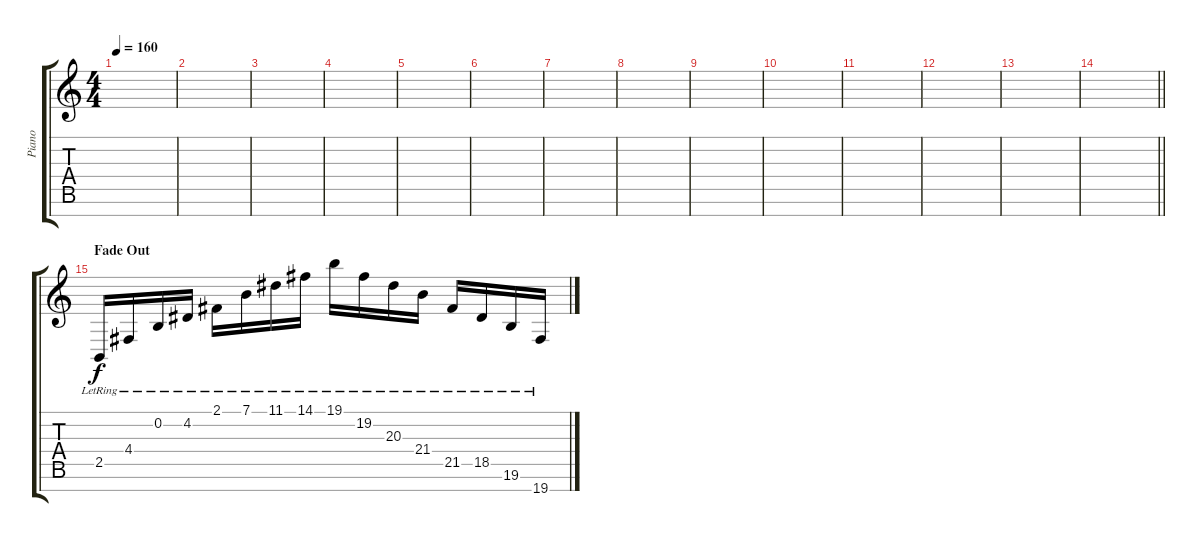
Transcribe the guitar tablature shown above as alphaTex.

\track ("Piano" "Piano") {instrument brightacousticpiano}
\staff {score tabs}
\tuning (E4 B3 G3 D3 A2 E2 B1) {hide}
\ts (4 4)
\tempo 160
\clef g2
\ks c
|
|
|
|
|
|
|
|
|
|
|
|
|
\barLineRight lightlight
|
\section ("" "Fade Out")
2.5{lr}.16{volume 9} 4.4{lr}.16 0.2{lr}.16 4.2{lr}.16 2.1{lr}.16 7.1{lr}.16 11.1{lr}.16 14.1{lr}.16 19.1{lr}.16 19.2{lr}.16 20.3{lr}.16 21.4{lr}.16 21.5{lr}.16 18.5{lr}.16 19.6{lr}.16 19.7{lr}.16
